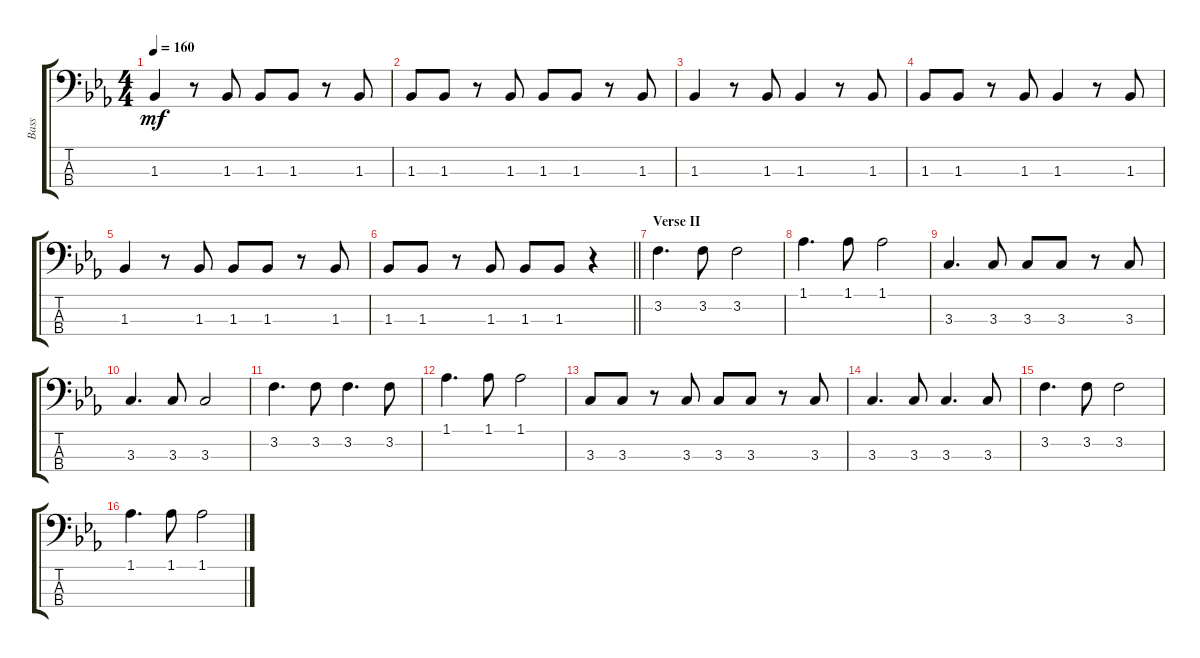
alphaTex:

\track ("Bass" "Bass") {instrument electricbassfinger}
\staff {score tabs}
\tuning (G2 D2 A1 E1) {hide}
\ts (4 4)
\tempo 160
\clef f4
\ks eb
1.3.4{dy mf} r.8 1.3.8 1.3.8 1.3.8 r.8 1.3.8 |
1.3.8 1.3.8 r.8 1.3.8 1.3.8 1.3.8 r.8 1.3.8 |
1.3.4 r.8 1.3.8 1.3.4 r.8 1.3.8 |
1.3.8 1.3.8 r.8 1.3.8 1.3.4 r.8 1.3.8 |
1.3.4 r.8 1.3.8 1.3.8 1.3.8 r.8 1.3.8 |
\barLineRight lightlight
1.3.8 1.3.8 r.8 1.3.8 1.3.8 1.3.8 r.4 |
\section ("" "Verse II")
3.2.4{d} 3.2.8 3.2.2 |
1.1.4{d} 1.1.8 1.1.2 |
3.3.4{d} 3.3.8 3.3.8 3.3.8 r.8 3.3.8 |
3.3.4{d} 3.3.8 3.3.2 |
3.2.4{d} 3.2.8 3.2.4{d} 3.2.8 |
1.1.4{d} 1.1.8 1.1.2 |
3.3.8 3.3.8 r.8 3.3.8 3.3.8 3.3.8 r.8 3.3.8 |
3.3.4{d} 3.3.8 3.3.4{d} 3.3.8 |
3.2.4{d} 3.2.8 3.2.2 |
1.1.4{d} 1.1.8 1.1.2
